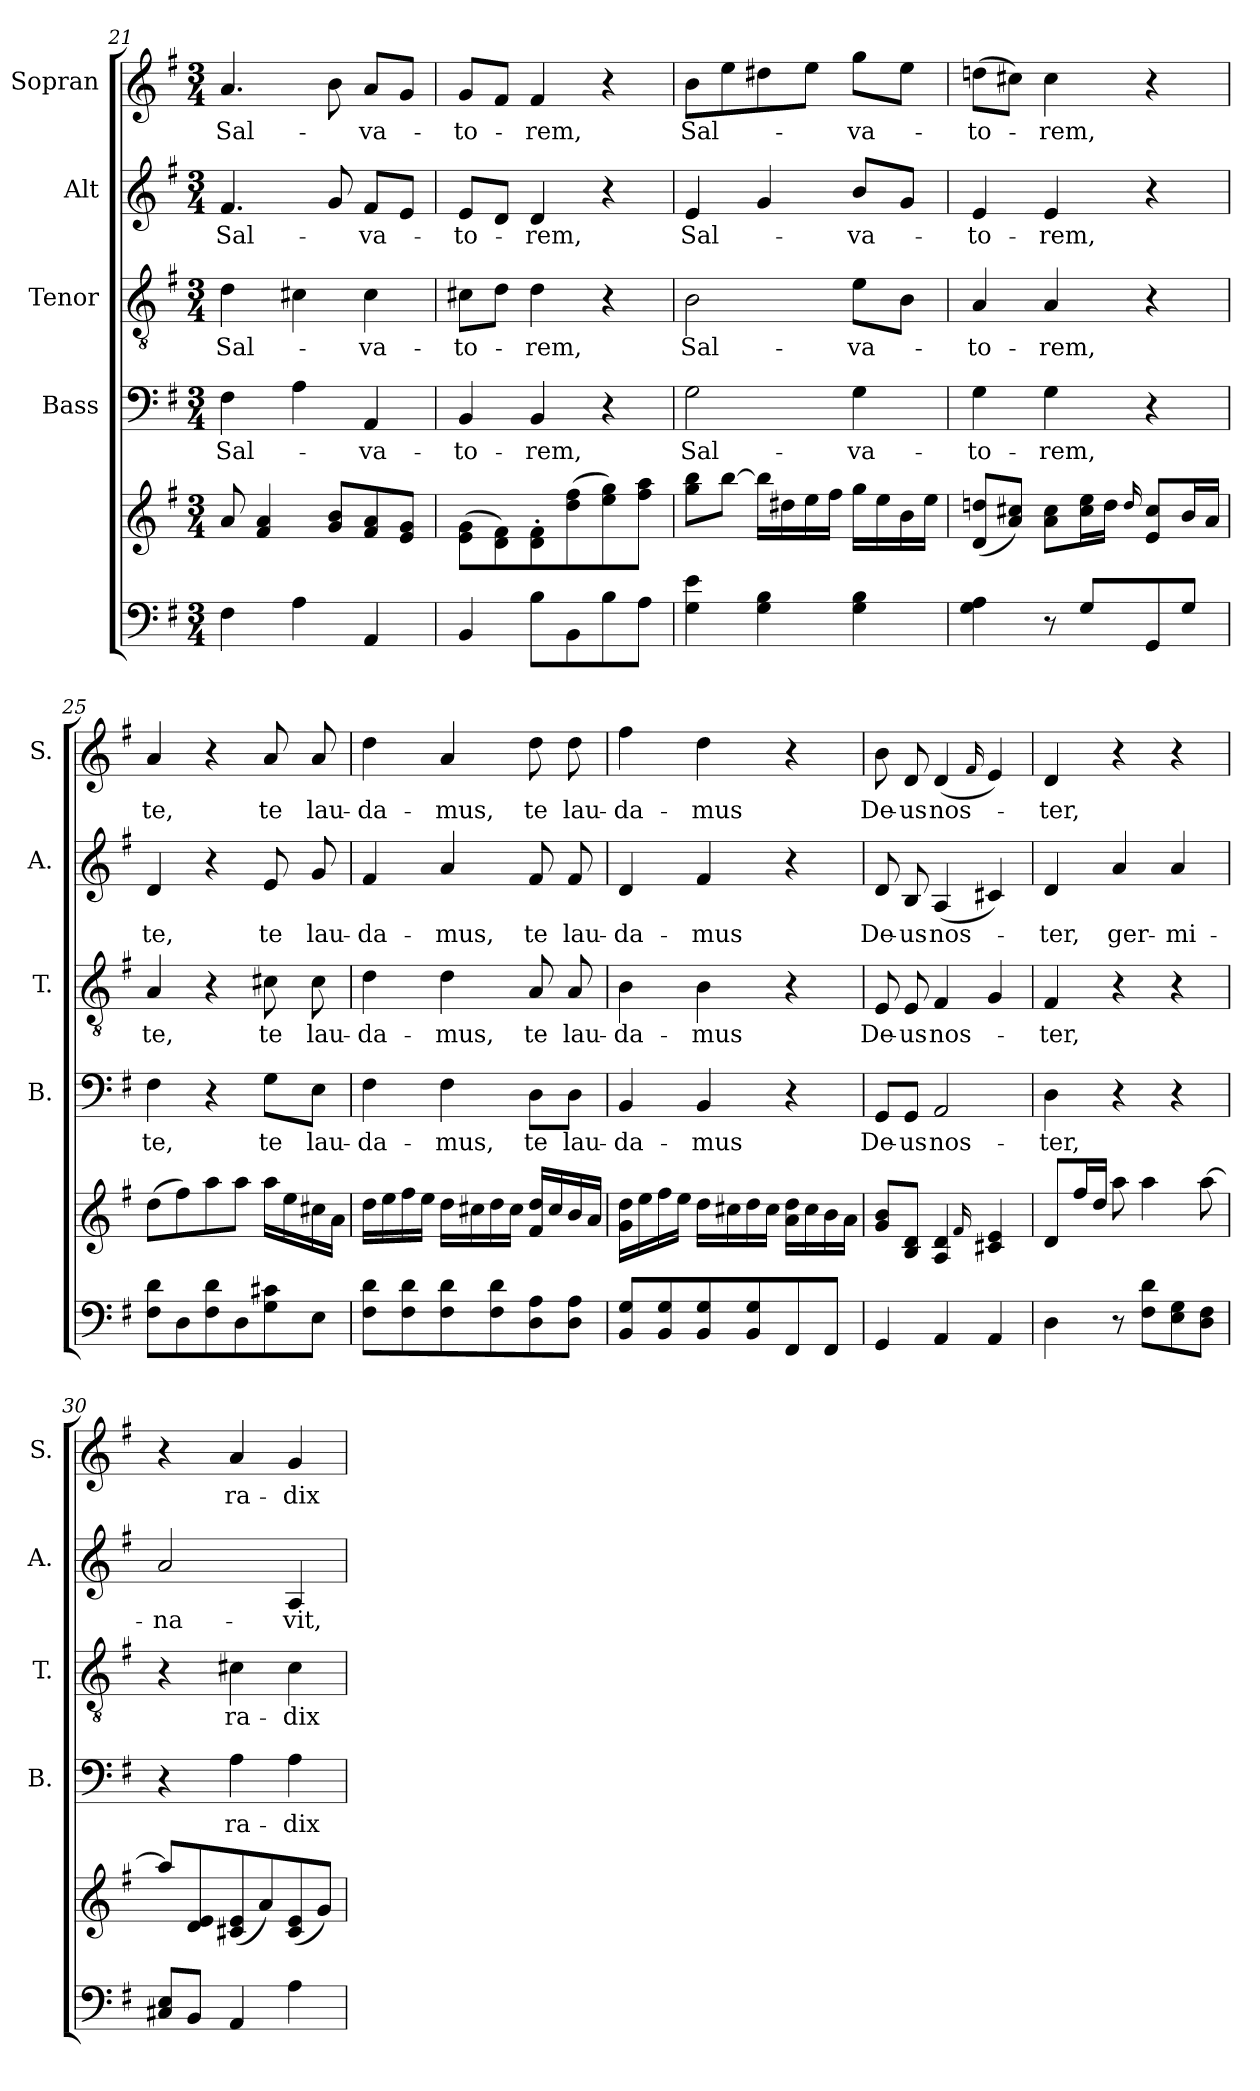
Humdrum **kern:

**kern	**kern	**kern	**text	**kern	**text	**kern	**text	**kern	**text
*part5	*part5	*part4	*part4	*part3	*part3	*part2	*part2	*part1	*part1
*staff6	*staff5	*staff4	*staff4	*staff3	*staff3	*staff2	*staff2	*staff1	*staff1
*	*	*I"Bass	*	*I"Tenor	*	*I"Alt	*	*I"Sopran	*
*	*	*I'B.	*	*I'T.	*	*I'A.	*	*I'S.	*
!!LO:PB:g=z
*clefF4	*clefG2	*clefF4	*	*clefGv2	*	*clefG2	*	*clefG2	*
*k[f#]	*k[f#]	*k[f#]	*	*k[f#]	*	*k[f#]	*	*k[f#]	*
*G:	*G:	*G:	*	*G:	*	*G:	*	*G:	*
*M3/4	*M3/4	*M3/4	*	*M3/4	*	*M3/4	*	*M3/4	*
=21	=21	=21	=21	=21	=21	=21	=21	=21	=21
!	!	!	!LO:LY:b	!	!LO:LY:b	!	!LO:LY:b	!	!LO:LY:b
4F#\	8a/	4F#\	Sal-	4d\	Sal-	4.f#/	Sal-	4.a/	Sal-
.	4f#/ 4a/	.	.	.	.	.	.	.	.
4A\	.	4A\	.	4c#X\	.	.	.	.	.
.	8g/ 8b/L	.	.	.	.	8g/	.	8b\	.
!	!	!	!LO:LY:b	!	!LO:LY:b	!	!LO:LY:b	!	!LO:LY:b
4AA/	8f#/ 8a/	4AA/	-va-	4c#\	-va-	8f#/L	-va-	8a/L	-va-
.	8e/ 8g/J	.	.	.	.	8e/J	.	8g/J	.
=22	=22	=22	=22	=22	=22	=22	=22	=22	=22
!	!	!	!LO:LY:b	!	!LO:LY:b	!	!LO:LY:b	!	!LO:LY:b
4BB/	(>8e\ 8g\L	4BB/	-to-	8c#X\L	-to-	8e/L	-to-	8g/L	-to-
.	8d\ 8f#\)	.	.	8d\J	.	8d/J	.	8f#/J	.
!	!	!	!LO:LY:b	!	!LO:LY:b	!	!LO:LY:b	!	!LO:LY:b
8B\L	8d\'> 8f#\'>	4BB/	-rem,	4d\	-rem,	4d/	-rem,	4f#/	-rem,
8BB\	(>8dd\ 8ff#\	.	.	.	.	.	.	.	.
8B\	8ee\ 8gg\)	4r	.	4r	.	4r	.	4r	.
8A\J	8ff#\ 8aa\J	.	.	.	.	.	.	.	.
=23	=23	=23	=23	=23	=23	=23	=23	=23	=23
!	!	!	!LO:LY:b	!	!LO:LY:b	!	!LO:LY:b	!	!LO:LY:b
4G\ 4e\	8gg\ 8bb\L	2G\	Sal-	2B\	Sal-	4e/	Sal-	8b\L	Sal-
.	[8bb\J	.	.	.	.	.	.	8ee\	.
4G\ 4B\	16bb\LL]	.	.	.	.	4g/	.	8dd#X\	.
.	16dd#X\	.	.	.	.	.	.	.	.
.	16ee\	.	.	.	.	.	.	8ee\J	.
.	16ff#\JJ	.	.	.	.	.	.	.	.
!	!	!	!LO:LY:b	!	!LO:LY:b	!	!LO:LY:b	!	!LO:LY:b
4G\ 4B\	16gg\LL	4G\	-va-	8e\L	-va-	8b/L	-va-	8gg\L	-va-
.	16ee\	.	.	.	.	.	.	.	.
.	16b\	.	.	8B\J	.	8g/J	.	8ee\J	.
.	16ee\JJ	.	.	.	.	.	.	.	.
=24	=24	=24	=24	=24	=24	=24	=24	=24	=24
!	!	!	!LO:LY:b	!	!LO:LY:b	!	!LO:LY:b	!	!LO:LY:b
4G\ 4A\	(<8d/ 8ddn/L	4G\	-to-	4A/	-to-	4e/	-to-	(>8ddn\L	-to-
.	8a/ 8cc#X/J)	.	.	.	.	.	.	8cc#X\J)	.
!	!	!	!LO:LY:b	!	!LO:LY:b	!	!LO:LY:b	!	!LO:LY:b
8r	8a\ 8cc#\L	4G\	-rem,	4A/	-rem,	4e/	-rem,	4cc#\	-rem,
8G/L	16cc#\ 16ee\L	.	.	.	.	.	.	.	.
.	16dd\JJ	.	.	.	.	.	.	.	.
.	16qqdd/	.	.	.	.	.	.	.	.
8GG/	8e/ 8cc#/L	4r	.	4r	.	4r	.	4r	.
8G/J	16b/L	.	.	.	.	.	.	.	.
.	16a/JJ	.	.	.	.	.	.	.	.
!!LO:LB:g=z
=25	=25	=25	=25	=25	=25	=25	=25	=25	=25
!	!	!	!LO:LY:b	!	!LO:LY:b	!	!LO:LY:b	!	!LO:LY:b
8F#\ 8d\L	(>8dd\L	4F#\	te,	4A/	te,	4d/	te,	4a/	te,
8D\	8ff#\)	.	.	.	.	.	.	.	.
8F#\ 8d\	8aa\	4r	.	4r	.	4r	.	4r	.
8D\	8aa\J	.	.	.	.	.	.	.	.
!	!	!	!LO:LY:b	!	!LO:LY:b	!	!LO:LY:b	!	!LO:LY:b
8G\ 8c#X\	16aa\LL	8G\L	te	8c#X\	te	8e/	te	8a/	te
.	16ee\	.	.	.	.	.	.	.	.
!	!	!	!LO:LY:b	!	!LO:LY:b	!	!LO:LY:b	!	!LO:LY:b
8E\J	16cc#X\	8E\J	lau-	8c#\	lau-	8g/	lau-	8a/	lau-
.	16a\JJ	.	.	.	.	.	.	.	.
=26	=26	=26	=26	=26	=26	=26	=26	=26	=26
!	!	!	!LO:LY:b	!	!LO:LY:b	!	!LO:LY:b	!	!LO:LY:b
8F#\ 8d\L	16dd\LL	4F#\	-da-	4d\	-da-	4f#/	-da-	4dd\	-da-
.	16ee\	.	.	.	.	.	.	.	.
8F#\ 8d\	16ff#\	.	.	.	.	.	.	.	.
.	16ee\JJ	.	.	.	.	.	.	.	.
!	!	!	!LO:LY:b	!	!LO:LY:b	!	!LO:LY:b	!	!LO:LY:b
8F#\ 8d\	16dd\LL	4F#\	-mus,	4d\	-mus,	4a/	-mus,	4a/	-mus,
.	16cc#X\	.	.	.	.	.	.	.	.
8F#\ 8d\	16dd\	.	.	.	.	.	.	.	.
.	16cc#\JJ	.	.	.	.	.	.	.	.
!	!	!	!LO:LY:b	!	!LO:LY:b	!	!LO:LY:b	!	!LO:LY:b
8D\ 8A\	16f#/ 16dd/LL	8D\L	te	8A/	te	8f#/	te	8dd\	te
.	16cc#/	.	.	.	.	.	.	.	.
!	!	!	!LO:LY:b	!	!LO:LY:b	!	!LO:LY:b	!	!LO:LY:b
8D\ 8A\J	16b/	8D\J	lau-	8A/	lau-	8f#/	lau-	8dd\	lau-
.	16a/JJ	.	.	.	.	.	.	.	.
=27	=27	=27	=27	=27	=27	=27	=27	=27	=27
!	!	!	!LO:LY:b	!	!LO:LY:b	!	!LO:LY:b	!	!LO:LY:b
8BB/ 8G/L	16g\ 16dd\LL	4BB/	-da-	4B\	-da-	4d/	-da-	4ff#\	-da-
.	16ee\	.	.	.	.	.	.	.	.
8BB/ 8G/	16ff#\	.	.	.	.	.	.	.	.
.	16ee\JJ	.	.	.	.	.	.	.	.
!	!	!	!LO:LY:b	!	!LO:LY:b	!	!LO:LY:b	!	!LO:LY:b
8BB/ 8G/	16dd\LL	4BB/	-mus	4B\	-mus	4f#/	-mus	4dd\	-mus
.	16cc#X\	.	.	.	.	.	.	.	.
8BB/ 8G/	16dd\	.	.	.	.	.	.	.	.
.	16cc#\JJ	.	.	.	.	.	.	.	.
8FF#/	16a\ 16dd\LL	4r	.	4r	.	4r	.	4r	.
.	16cc#\	.	.	.	.	.	.	.	.
8FF#/J	16b\	.	.	.	.	.	.	.	.
.	16a\JJ	.	.	.	.	.	.	.	.
=28	=28	=28	=28	=28	=28	=28	=28	=28	=28
!	!	!	!LO:LY:b	!	!LO:LY:b	!	!LO:LY:b	!	!LO:LY:b
4GG/	8g/ 8b/L	8GG/L	De-	8E/	De-	8d/	De-	8b\	De-
!	!	!	!LO:LY:b	!	!LO:LY:b	!	!LO:LY:b	!	!LO:LY:b
.	8B/ 8d/J	8GG/J	-us	8E/	-us	8B/	-us	8d/	-us
!	!	!	!LO:LY:b	!	!LO:LY:b	!	!LO:LY:b	!	!LO:LY:b
4AA/	4A/ 4d/	2AA/	nos-	4F#/	nos-	(<4A/	nos-	(<4d/	nos-
.	16qqf#/	.	.	.	.	.	.	16qqf#/	.
4AA/	4c#X/ 4e/	.	.	4G/	.	4c#X/)	.	4e/)	.
!!LO:PB:g=z
=29	=29	=29	=29	=29	=29	=29	=29	=29	=29
!	!	!	!LO:LY:b	!	!LO:LY:b	!	!LO:LY:b	!	!LO:LY:b
4D\	8d/L	4D\	-ter,	4F#/	-ter,	4d/	-ter,	4d/	-ter,
.	16ff#/L	.	.	.	.	.	.	.	.
.	16dd/JJ	.	.	.	.	.	.	.	.
!	!	!	!	!	!	!	!LO:LY:b	!	!
8r	8aa\	4r	.	4r	.	4a/	ger-	4r	.
8F#\ 8d\L	4aa\	.	.	.	.	.	.	.	.
!	!	!	!	!	!	!	!LO:LY:b	!	!
8E\ 8G\	.	4r	.	4r	.	4a/	-mi-	4r	.
8D\ 8F#\J	[8aa\	.	.	.	.	.	.	.	.
=30	=30	=30	=30	=30	=30	=30	=30	=30	=30
!	!	!	!	!	!	!	!LO:LY:b	!	!
8C#X/ 8E/L	8aa/L]	4r	.	4r	.	2a/	-na-	4r	.
8BB/J	8d/ 8e/	.	.	.	.	.	.	.	.
!	!	!	!LO:LY:b	!	!LO:LY:b	!	!	!	!LO:LY:b
4AA/	(<8c#X/ 8e/	4A\	ra-	4c#X\	ra-	.	.	4a/	ra-
.	8a/)	.	.	.	.	.	.	.	.
!	!	!	!LO:LY:b	!	!LO:LY:b	!	!LO:LY:b	!	!LO:LY:b
4A\	(<8c#/ 8e/	4A\	-dix	4c#\	-dix	4A/	-vit,	4g/	-dix
.	8g/J)	.	.	.	.	.	.	.	.
=	=	=	=	=	=	=	=	=	=
*-	*-	*-	*-	*-	*-	*-	*-	*-	*-
